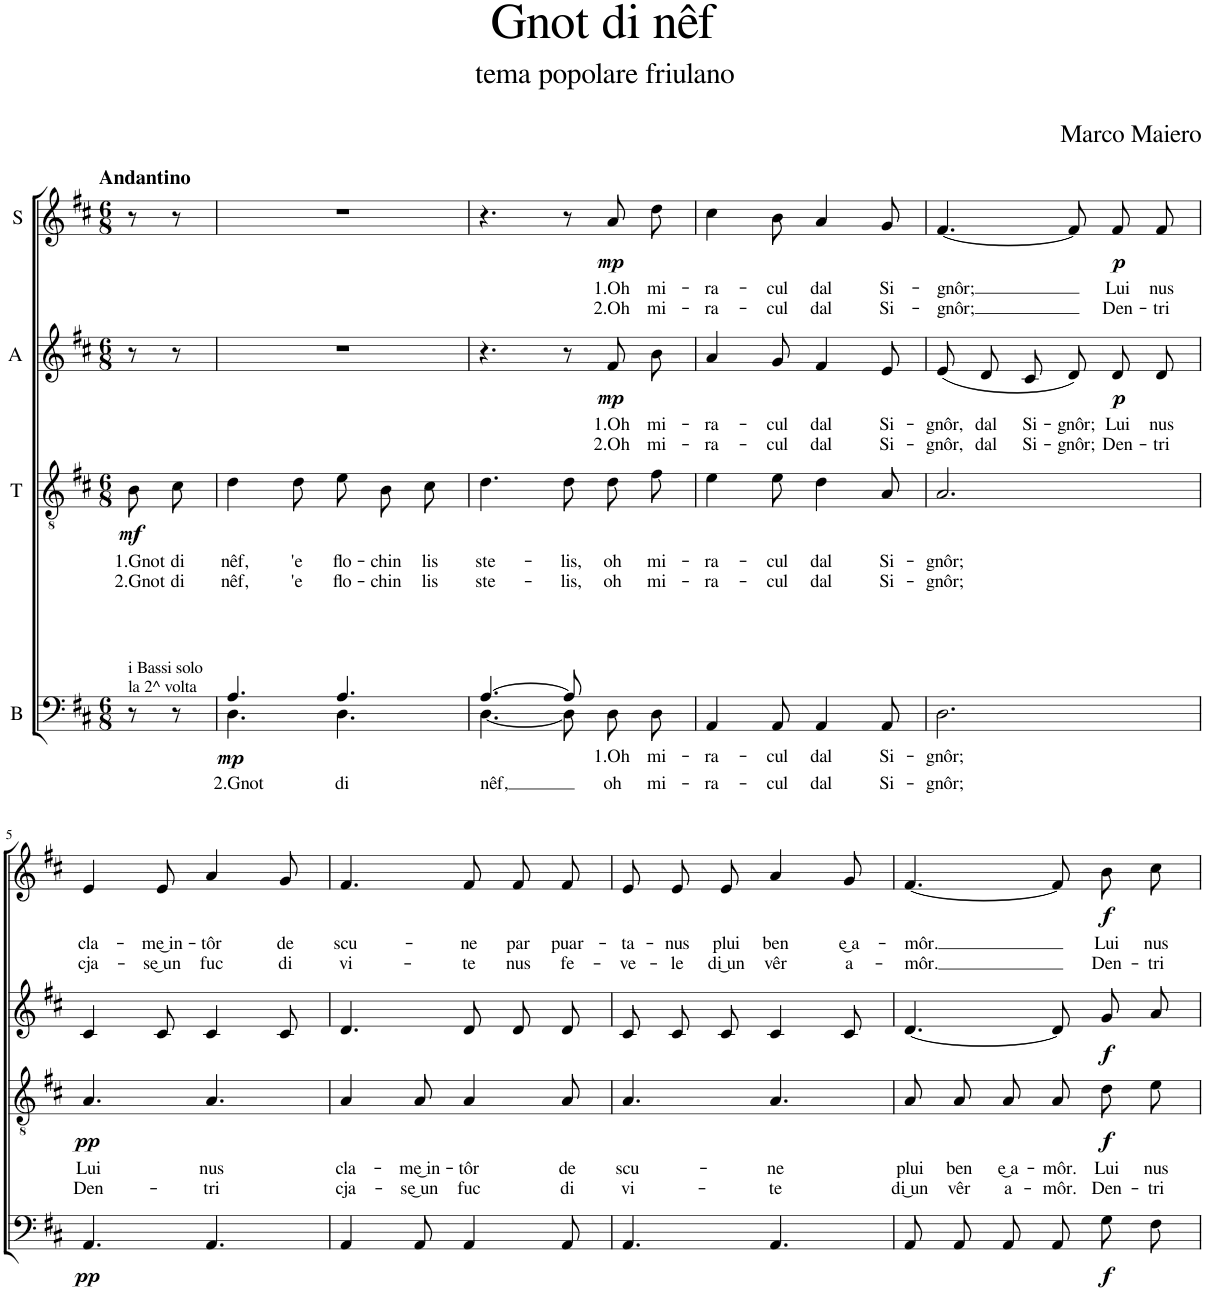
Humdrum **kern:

**kern	**text	**text	**dynam	**kern	**text	**text	**dynam	**kern	**text	**text	**dynam	**kern	**text	**text	**dynam
*part4	*part4	*part4	*part4	*part3	*part3	*part3	*part3	*part2	*part2	*part2	*part2	*part1	*part1	*part1	*part1
*staff4	*staff4	*staff4	*staff4	*staff3	*staff3	*staff3	*staff3	*staff2	*staff2	*staff2	*staff2	*staff1	*staff1	*staff1	*staff1
*I"B	*	*	*	*I"T	*	*	*	*I"A	*	*	*	*I"S	*	*	*
*clefF4	*	*	*	*clefGv2	*	*	*	*clefG2	*	*	*	*clefG2	*	*	*
*k[f#c#]	*	*	*	*k[f#c#]	*	*	*	*k[f#c#]	*	*	*	*k[f#c#]	*	*	*
*M6/8	*	*	*	*M6/8	*	*	*	*M6/8	*	*	*	*M6/8	*	*	*
=	=	=	=	=	=	=	=	=	=	=	=	=	=	=	=
!	!	!	!	!	!	!	!	!	!	!	!	!LO:TX:a:B:t=Andantino	!	!	!
!LO:TX:a:t=i Bassi solo	!	!	!	!	!	!	!	!	!	!	!	!	!	!	!
!LO:TX:a:t=la 2^ volta	!	!	!	!	!	!	!	!	!	!	!	!	!	!	!
!	!	!	!	!	!LO:LY:b	!LO:LY:b	!LO:DY:b	!	!	!	!	!	!	!	!
8r	.	.	.	8B\L	1.Gnot	2.Gnot	mf	8r	.	.	.	8r	.	.	.
!	!	!	!	!	!LO:LY:b	!LO:LY:b	!	!	!	!	!	!	!	!	!
8r	.	.	.	8c#\J	di	di	.	8r	.	.	.	8r	.	.	.
=1	=1	=1	=1	=1	=1	=1	=1	=1	=1	=1	=1	=1	=1	=1	=1
!	!	!LO:LY:b	!LO:DY:b	!	!LO:LY:b	!LO:LY:b	!	!	!	!	!	!	!	!	!
*^	*	*	*	*	*	*	*	*	*	*	*	*	*	*	*
4.A/	4.D\	.	2.Gnot	mp	4d\	nêf,	nêf,	.	2.r	.	.	.	2.r	.	.	.
!	!	!	!	!	!	!LO:LY:b	!LO:LY:b	!	!	!	!	!	!	!	!	!
.	.	.	.	.	8d\	'e	'e	.	.	.	.	.	.	.	.	.
!	!	!	!LO:LY:b	!	!	!LO:LY:b	!LO:LY:b	!	!	!	!	!	!	!	!	!
4.A/	4.D\	.	di	.	8e\L	flo-	flo-	.	.	.	.	.	.	.	.	.
!	!	!	!	!	!	!LO:LY:b	!LO:LY:b	!	!	!	!	!	!	!	!	!
.	.	.	.	.	8B\	-chin	-chin	.	.	.	.	.	.	.	.	.
!	!	!	!	!	!	!LO:LY:b	!LO:LY:b	!	!	!	!	!	!	!	!	!
.	.	.	.	.	8c#\J	lis	lis	.	.	.	.	.	.	.	.	.
=2	=2	=2	=2	=2	=2	=2	=2	=2	=2	=2	=2	=2	=2	=2	=2	=2
!	!	!	!LO:LY:b	!	!	!LO:LY:b	!LO:LY:b	!	!	!	!	!	!	!	!	!
[4.A/	[4.D\	.	nêf,	.	4.d\	ste-	ste-	.	4.r	.	.	.	4.r	.	.	.
!	!	!	!	!	!	!LO:LY:b	!LO:LY:b	!	!	!	!	!	!	!	!	!
8A\L]	8D\]	.	.	.	8d\L	-lis,	-lis,	.	8r	.	.	.	8r	.	.	.
!	!	!LO:LY:b	!LO:LY:b	!	!	!LO:LY:b	!LO:LY:b	!	!	!LO:LY:b	!LO:LY:b	!LO:DY:b	!	!LO:LY:b	!LO:LY:b	!LO:DY:b
8D\	4ryy	1.Oh	oh	.	8d\	oh	oh	.	8f#/L	1.Oh	2.Oh	mp	8a\L	1.Oh	2.Oh	mp
!	!	!LO:LY:b	!LO:LY:b	!	!	!LO:LY:b	!LO:LY:b	!	!	!LO:LY:b	!LO:LY:b	!	!	!LO:LY:b	!LO:LY:b	!
8D\J	.	mi-	mi-	.	8f#\J	mi-	mi-	.	8b/J	mi-	mi-	.	8dd\J	mi-	mi-	.
*v	*v	*	*	*	*	*	*	*	*	*	*	*	*	*	*	*
=3	=3	=3	=3	=3	=3	=3	=3	=3	=3	=3	=3	=3	=3	=3	=3
!	!LO:LY:b	!LO:LY:b	!	!	!LO:LY:b	!LO:LY:b	!	!	!LO:LY:b	!LO:LY:b	!	!	!LO:LY:b	!LO:LY:b	!
4AA/	-ra-	-ra-	.	4e\	-ra-	-ra-	.	4a/	-ra-	-ra-	.	4cc#\	-ra-	-ra-	.
!	!LO:LY:b	!LO:LY:b	!	!	!LO:LY:b	!LO:LY:b	!	!	!LO:LY:b	!LO:LY:b	!	!	!LO:LY:b	!LO:LY:b	!
8AA/	-cul	-cul	.	8e\	-cul	-cul	.	8g/	-cul	-cul	.	8b\	-cul	-cul	.
!	!LO:LY:b	!LO:LY:b	!	!	!LO:LY:b	!LO:LY:b	!	!	!LO:LY:b	!LO:LY:b	!	!	!LO:LY:b	!LO:LY:b	!
4AA/	dal	dal	.	4d\	dal	dal	.	4f#/	dal	dal	.	4a/	dal	dal	.
!	!LO:LY:b	!LO:LY:b	!	!	!LO:LY:b	!LO:LY:b	!	!	!LO:LY:b	!LO:LY:b	!	!	!LO:LY:b	!LO:LY:b	!
8AA/	Si-	Si-	.	8A/	Si-	Si-	.	8e/	Si-	Si-	.	8g/	Si-	Si-	.
=4	=4	=4	=4	=4	=4	=4	=4	=4	=4	=4	=4	=4	=4	=4	=4
!	!LO:LY:b	!LO:LY:b	!	!	!LO:LY:b	!LO:LY:b	!	!	!LO:LY:b	!LO:LY:b	!	!	!LO:LY:b	!LO:LY:b	!
2.D\	-gnôr;	-gnôr;	.	2.A/	-gnôr;	-gnôr;	.	(8e/L	-gnôr,	-gnôr,	.	[4.f#/	-gnôr;	-gnôr;	.
!	!	!	!	!	!	!	!	!	!LO:LY:b	!LO:LY:b	!	!	!	!	!
.	.	.	.	.	.	.	.	8d/	dal	dal	.	.	.	.	.
!	!	!	!	!	!	!	!	!	!LO:LY:b	!LO:LY:b	!	!	!	!	!
.	.	.	.	.	.	.	.	8c#/J	Si-	Si-	.	.	.	.	.
!	!	!	!	!	!	!	!	!	!LO:LY:b	!LO:LY:b	!	!	!	!	!
.	.	.	.	.	.	.	.	8d/L)	-gnôr;	-gnôr;	.	8f#/L]	.	.	.
!	!	!	!	!	!	!	!	!	!LO:LY:b	!LO:LY:b	!LO:DY:b	!	!LO:LY:b	!LO:LY:b	!LO:DY:b
.	.	.	.	.	.	.	.	8d/	Lui	Den-	p	8f#/	Lui	Den-	p
!	!	!	!	!	!	!	!	!	!LO:LY:b	!LO:LY:b	!	!	!LO:LY:b	!LO:LY:b	!
.	.	.	.	.	.	.	.	8d/J	nus	-tri	.	8f#/J	nus	-tri	.
!!LO:LB:g=z
=5	=5	=5	=5	=5	=5	=5	=5	=5	=5	=5	=5	=5	=5	=5	=5
!	!	!	!LO:DY:b	!	!LO:LY:b	!LO:LY:b	!LO:DY:b	!	!	!	!	!	!LO:LY:b	!LO:LY:b	!
4.AA/	.	.	pp	4.A/	Lui	Den-	pp	4c#/	.	.	.	4e/	cla-	cja-	.
!	!	!	!	!	!	!	!	!	!	!	!	!	!LO:LY:b	!LO:LY:b	!
.	.	.	.	.	.	.	.	8c#/	.	.	.	8e/	-me͜ in-	-se͜ un	.
!	!	!	!	!	!LO:LY:b	!LO:LY:b	!	!	!	!	!	!	!LO:LY:b	!LO:LY:b	!
4.AA/	.	.	.	4.A/	nus	-tri	.	4c#/	.	.	.	4a/	-tôr	fuc	.
!	!	!	!	!	!	!	!	!	!	!	!	!	!LO:LY:b	!LO:LY:b	!
.	.	.	.	.	.	.	.	8c#/	.	.	.	8g/	de	di	.
=6	=6	=6	=6	=6	=6	=6	=6	=6	=6	=6	=6	=6	=6	=6	=6
!	!	!	!	!	!LO:LY:b	!LO:LY:b	!	!	!	!	!	!	!LO:LY:b	!LO:LY:b	!
4AA/	.	.	.	4A/	cla-	cja-	.	4.d/	.	.	.	4.f#/	scu-	vi-	.
!	!	!	!	!	!LO:LY:b	!LO:LY:b	!	!	!	!	!	!	!	!	!
8AA/	.	.	.	8A/	-me͜ in-	-se͜ un	.	.	.	.	.	.	.	.	.
!	!	!	!	!	!LO:LY:b	!LO:LY:b	!	!	!	!	!	!	!LO:LY:b	!LO:LY:b	!
4AA/	.	.	.	4A/	-tôr	fuc	.	8d/L	.	.	.	8f#/L	-ne	-te	.
!	!	!	!	!	!	!	!	!	!	!	!	!	!LO:LY:b	!LO:LY:b	!
.	.	.	.	.	.	.	.	8d/	.	.	.	8f#/	par	nus	.
!	!	!	!	!	!LO:LY:b	!LO:LY:b	!	!	!	!	!	!	!LO:LY:b	!LO:LY:b	!
8AA/	.	.	.	8A/	de	di	.	8d/J	.	.	.	8f#/J	puar-	fe-	.
=7	=7	=7	=7	=7	=7	=7	=7	=7	=7	=7	=7	=7	=7	=7	=7
!	!	!	!	!	!LO:LY:b	!LO:LY:b	!	!	!	!	!	!	!LO:LY:b	!LO:LY:b	!
4.AA/	.	.	.	4.A/	scu-	vi-	.	8c#/L	.	.	.	8e/L	-ta-	-ve-	.
!	!	!	!	!	!	!	!	!	!	!	!	!	!LO:LY:b	!LO:LY:b	!
.	.	.	.	.	.	.	.	8c#/	.	.	.	8e/	-nus	-le	.
!	!	!	!	!	!	!	!	!	!	!	!	!	!LO:LY:b	!LO:LY:b	!
.	.	.	.	.	.	.	.	8c#/J	.	.	.	8e/J	plui	di͜ un	.
!	!	!	!	!	!LO:LY:b	!LO:LY:b	!	!	!	!	!	!	!LO:LY:b	!LO:LY:b	!
4.AA/	.	.	.	4.A/	-ne	-te	.	4c#/	.	.	.	4a/	ben	vêr	.
!	!	!	!	!	!	!	!	!	!	!	!	!	!LO:LY:b	!LO:LY:b	!
.	.	.	.	.	.	.	.	8c#/	.	.	.	8g/	e͜ a-	a-	.
=8	=8	=8	=8	=8	=8	=8	=8	=8	=8	=8	=8	=8	=8	=8	=8
!	!	!	!	!	!LO:LY:b	!LO:LY:b	!	!	!	!	!	!	!LO:LY:b	!LO:LY:b	!
8AA/L	.	.	.	8A/L	plui	di͜ un	.	[4.d/	.	.	.	[4.f#/	-môr.	-môr.	.
!	!	!	!	!	!LO:LY:b	!LO:LY:b	!	!	!	!	!	!	!	!	!
8AA/	.	.	.	8A/	ben	vêr	.	.	.	.	.	.	.	.	.
!	!	!	!	!	!LO:LY:b	!LO:LY:b	!	!	!	!	!	!	!	!	!
8AA/J	.	.	.	8A/J	e͜ a-	a-	.	.	.	.	.	.	.	.	.
!	!	!	!	!	!LO:LY:b	!LO:LY:b	!	!	!	!	!	!	!	!	!
8AA/L	.	.	.	8A\L	-môr.	-môr.	.	8d/L]	.	.	.	8f#/L]	.	.	.
!	!	!	!LO:DY:b	!	!LO:LY:b	!LO:LY:b	!LO:DY:b	!	!	!	!LO:DY:b	!	!LO:LY:b	!LO:LY:b	!LO:DY:b
8G/	.	.	f	8d\	Lui	Den-	f	8g/	.	.	f	8b/	Lui	Den-	f
!	!	!	!	!	!LO:LY:b	!LO:LY:b	!	!	!	!	!	!	!LO:LY:b	!LO:LY:b	!
8F#/J	.	.	.	8e\J	nus	-tri	.	8a/J	.	.	.	8cc#/J	nus	-tri	.
=	=	=	=	=	=	=	=	=	=	=	=	=	=	=	=
*-	*-	*-	*-	*-	*-	*-	*-	*-	*-	*-	*-	*-	*-	*-	*-
